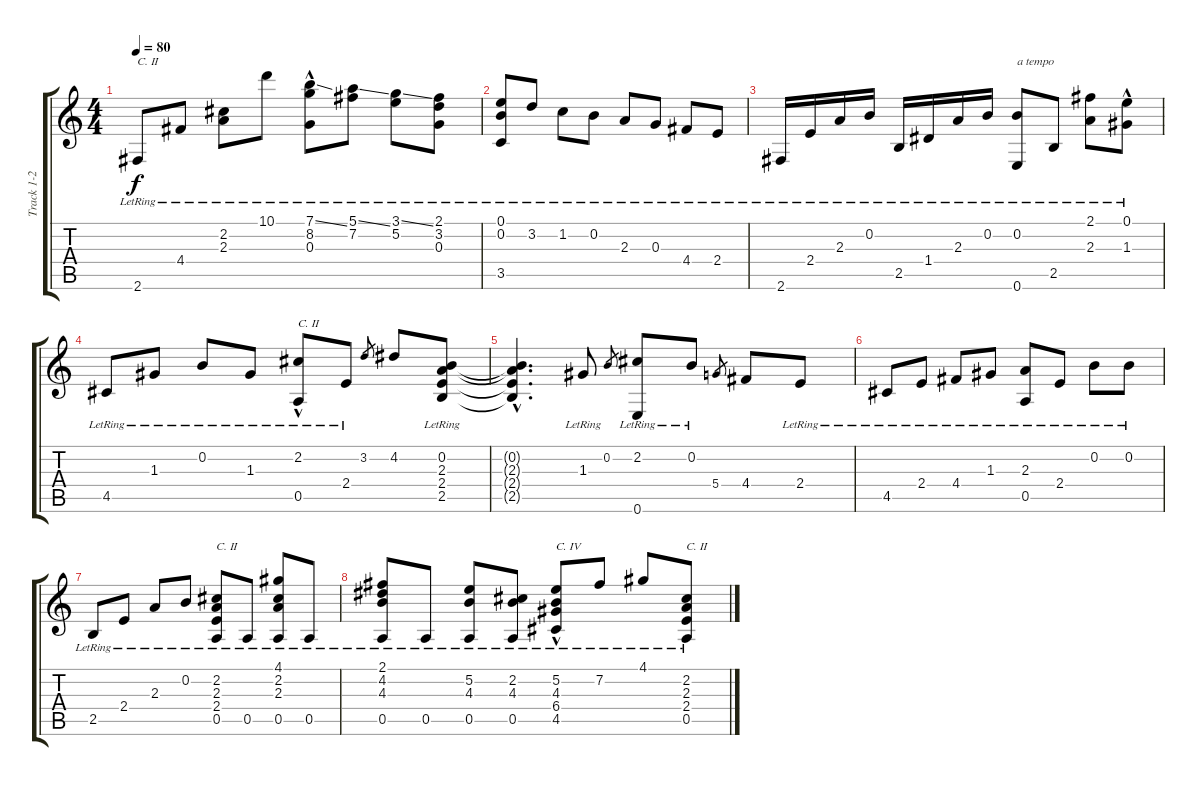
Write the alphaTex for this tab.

\track ("Track 1-2" "Track 1-2") {instrument acousticguitarnylon}
\staff {score tabs}
\tuning (E4 B3 G3 D3 A2 E2) {hide}
\ts (4 4)
\tempo 80
\clef g2
\ks c
2.6{lr}.8{txt "C. II" dy f} 4.4{lr}.8 (2.2{lr} 2.3{lr}).8 10.1{lr}.8 (7.1{ss} 8.2{lr} 0.3{hac lr}).8 (5.1{ss} 7.2{lr}).8 (3.1{ss} 5.2{lr}).8 (2.1{lr} 3.2{lr} 0.3{lr}).8 |
(0.1{lr} 0.2{lr} 3.5{lr}).8 3.2{lr}.8 1.2{lr}.8 0.2{lr}.8 2.3{lr}.8 0.3{lr}.8 4.4{lr}.8 2.4{lr}.8 |
2.6{lr}.16 2.4{lr}.16 2.3{lr}.16 0.2{lr}.16 2.5{lr}.16 1.4{lr}.16 2.3{lr}.16 0.2{lr}.16 (0.2{lr} 0.6{lr}).8{txt "a tempo"} 2.5{lr}.8 (2.1{lr} 2.3{lr}).8 (0.1{lr} 1.3{hac lr}).8 |
4.5{lr}.8 1.3{lr}.8 0.2{lr}.8 1.3{lr}.8 (2.2{lr} 0.5{hac lr}).8{txt "C. II"} 2.4{lr}.8 3.2.8{gr} 4.2.8 (0.2{lr} 2.3{lr} 2.4{lr} 2.5{lr}).8 |
(0.2{hac t} 2.3{hac t} 2.4{hac t} 2.5{hac t}).4{d} 1.3{lr}.8 0.2.8{gr} (2.2 0.6{lr}).8 0.2{lr}.8 5.4.8{gr} 4.4.8 2.4{lr}.8 |
4.5{lr}.8 2.4{lr}.8 4.4{lr}.8 1.3{lr}.8 (2.3{lr} 0.5{lr}).8 2.4{lr}.8 0.2{lr}.8 0.2{lr}.8 |
2.5{lr}.8 2.4{lr}.8 2.3{lr}.8 0.2{lr}.8 (2.2{lr} 2.3{lr} 2.4{lr} 0.5{lr}).8{txt "C. II"} 0.5{lr}.8 (4.1{lr} 2.2{lr} 2.3{lr} 0.5{lr}).8 0.5{lr}.8 |
(2.1{lr} 4.2{lr} 4.3{lr} 0.5{lr}).8 0.5{lr}.8 (5.2{lr} 4.3{lr} 0.5{lr}).8 (2.2{lr} 4.3{lr} 0.5{lr}).8 (5.2{hac lr} 4.3{lr} 6.4{hac lr} 4.5{hac lr}).8{txt "C. IV"} 7.2{lr}.8 4.1{lr}.8 (2.2{lr} 2.3{lr} 2.4{lr} 0.5{lr}).8{txt "C. II"}
